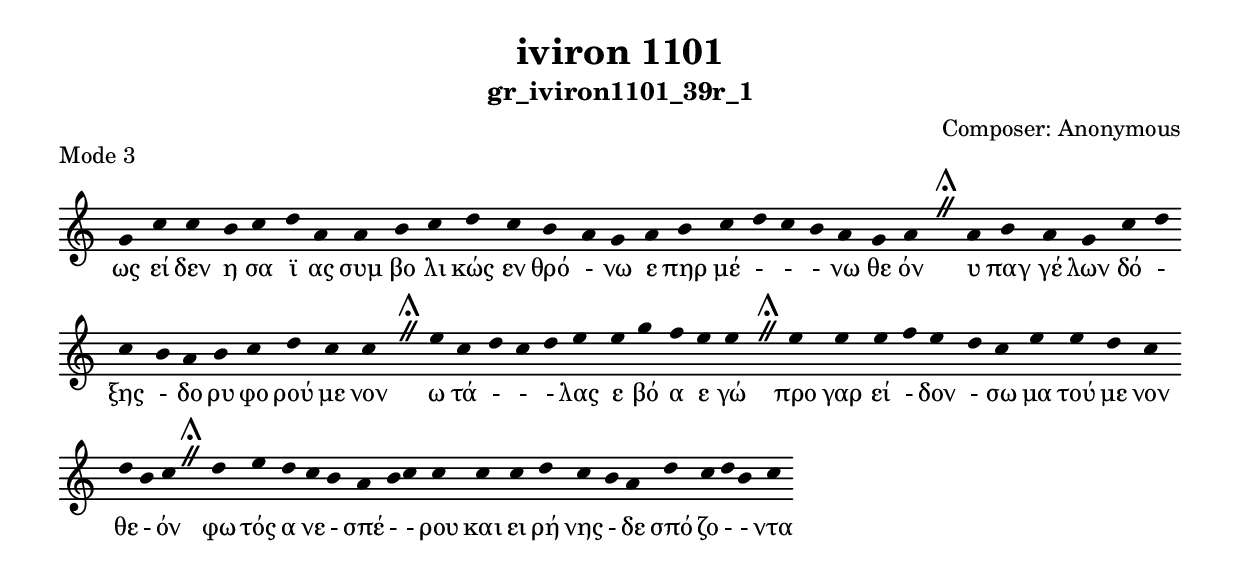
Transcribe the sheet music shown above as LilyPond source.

\include "gregorian.ly"

	\header {
 	  title = "iviron 1101"
	  subtitle = "gr_iviron1101_39r_1"
	  composer = "Composer: Αnonymous"
	  piece = "Mode 3"
	}

	chant = {
	  g'4 c''4 c''4 b'4 c''4 d''4 a'4 a'4 b'4 c''4 d''4 c''4 b'4 a'4 g'4 a'4 b'4 c''4 d''4 c''4 b'4 a'4 g'4 a'4 \divisioMaior
 a'4 b'4 a'4 g'4 c''4 d''4 c''4 b'4 a'4 b'4 c''4 d''4 c''4 c''4 \divisioMaior
 e''4 c''4 d''4 c''4 d''4 e''4 e''4 g''4 f''4 e''4 e''4 \divisioMaior
 e''4 e''4 e''4 f''4 e''4 d''4 c''4 e''4 e''4 d''4 c''4 d''4 b'4 c''4 \divisioMaior
 d''4 e''4 d''4 c''4 b'4 a'4 b'4 c''4 c''4 c''4 c''4 d''4 c''4 b'4 a'4 d''4 c''4 d''4 b'4 c''4\finalis
	}

	verba = \lyricmode {ως εί δεν η σα ϊ ας συμ βο λι κώς εν θρό - νω ε πηρ μέ -  -  - νω θε όν 
υ παγ γέ λων δό - ξης - δο ρυ φο ρού με νον 
ω τά -  -  - λας ε βό α ε γώ 
προ γαρ εί - δον - σω μα τού με νον θε - όν 
φω τός α νε - σπέ -  - ρου και ει ρή νης - δε σπό ζο -  - ντα 
	}


	\score {
	  \new Staff <<
	  \new Voice = "melody" \chant
	  \new Lyrics = "one" \lyricsto melody \verba
	  >>
	  \layout {
	    \context {
	      \Staff
	      \remove "Time_signature_engraver"
	      \remove "Bar_engraver"
	    }
	    \context {
	      \Voice
	      \remove "Stem_engraver"
	    }
	  }
	}